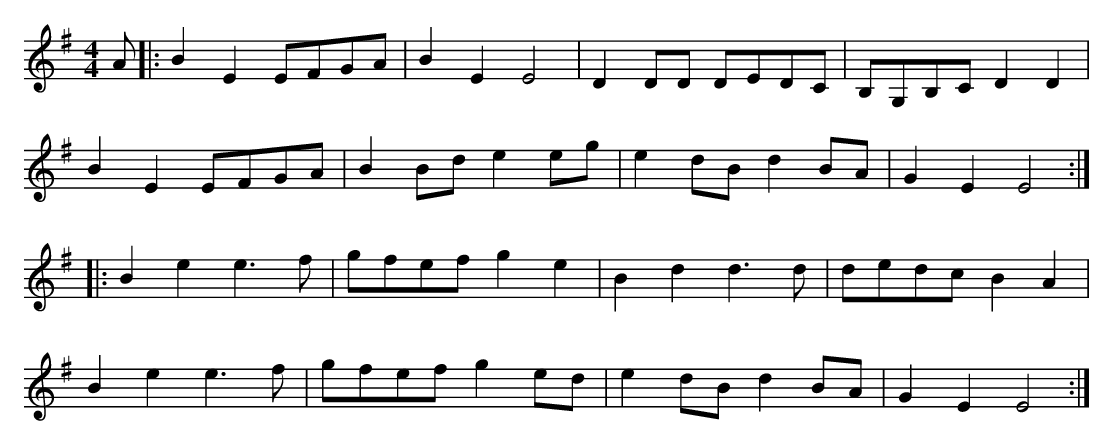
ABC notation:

X:1
M:4/4
K:Emin
A|:B2E2 EFGA|B2E2 E4 |D2DD DEDC|B,G,B,C D2D2|
B2E2 EFGA|B2Bd e2eg|e2dB d2BA|G2 E2 E4 :|
|:B2e2 e3f|gfef g2e2|B2d2d3d|dedc B2A2|
B2e2 e3f|gfef g2ed|e2dB d2BA|G2 E2 E4 :|
